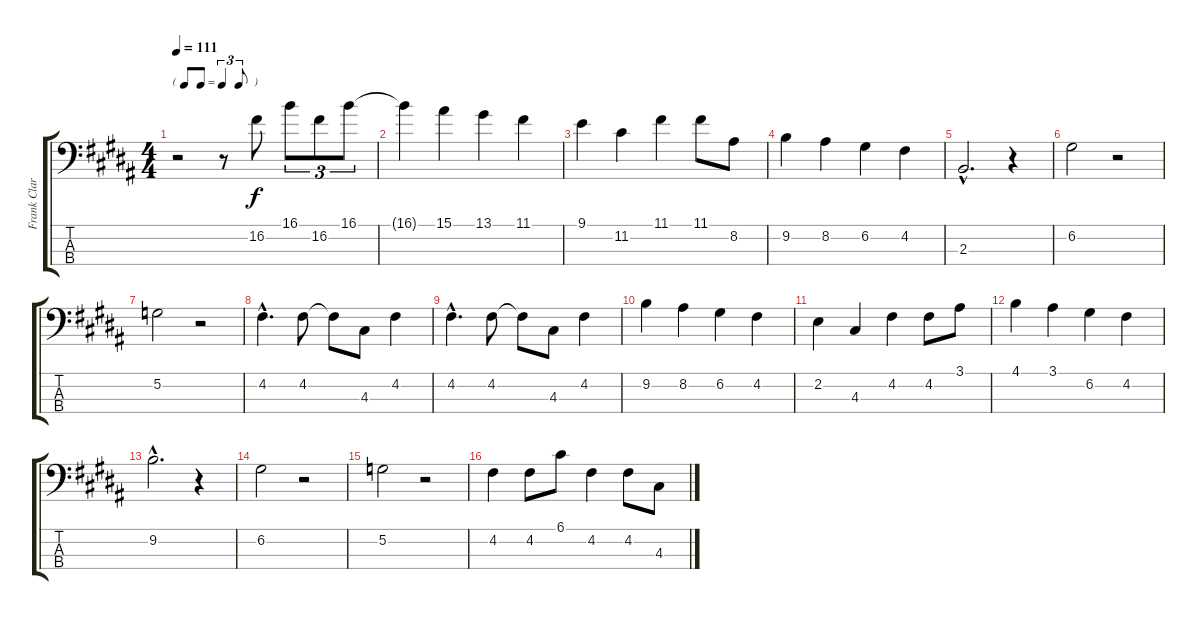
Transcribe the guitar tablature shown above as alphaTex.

\track ("Frank Clarke - bass double" "Frank Clar") {instrument electricbassfinger}
\staff {score tabs}
\tuning (G2 D2 A1 E1) {hide}
\ts (4 4)
\tf triplet8th
\tempo 111
\clef f4
\ks b
r.2{dy f instrument electricbassfinger} r.8 16.2.8 16.1.8{tu (3 2)} 16.2.8{tu (3 2)} 16.1.8{tu (3 2)} |
16.1{t}.4 15.1.4 13.1.4 11.1.4 |
9.1.4 11.2.4 11.1.4 11.1.8 8.2.8 |
9.2.4 8.2.4 6.2.4 4.2.4 |
2.3{hac}.2{d} r.4 |
6.2.2 r.2 |
5.2.2 r.2 |
4.2{hac}.4{d} 4.2.8 4.2{t}.8 4.3.8 4.2.4 |
4.2{hac}.4{d} 4.2.8 4.2{t}.8 4.3.8 4.2.4 |
9.2.4 8.2.4 6.2.4 4.2.4 |
2.2.4 4.3.4 4.2.4 4.2.8 3.1.8 |
4.1.4 3.1.4 6.2.4 4.2.4 |
9.2{hac}.2{d} r.4 |
6.2.2 r.2 |
5.2.2 r.2 |
4.2.4 4.2.8 6.1.8 4.2.4 4.2.8 4.3.8
